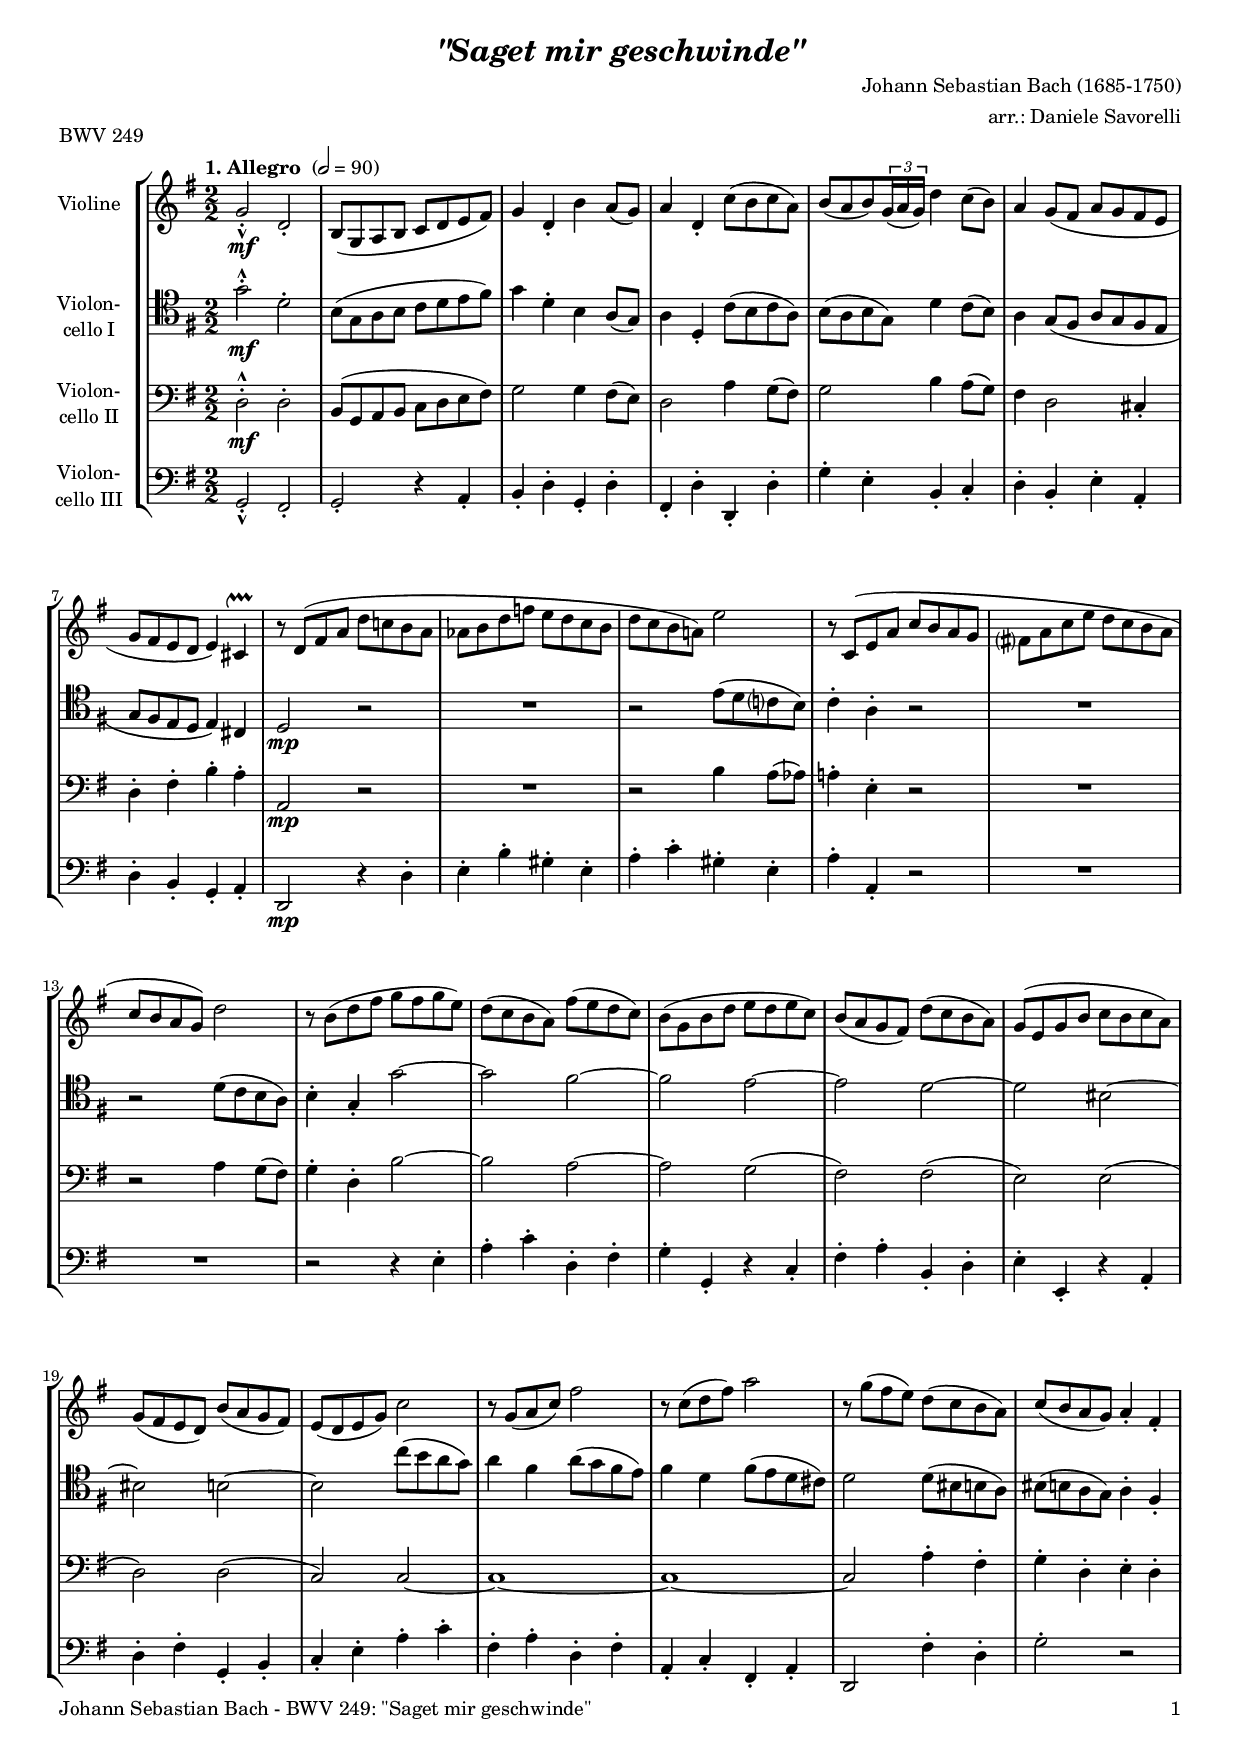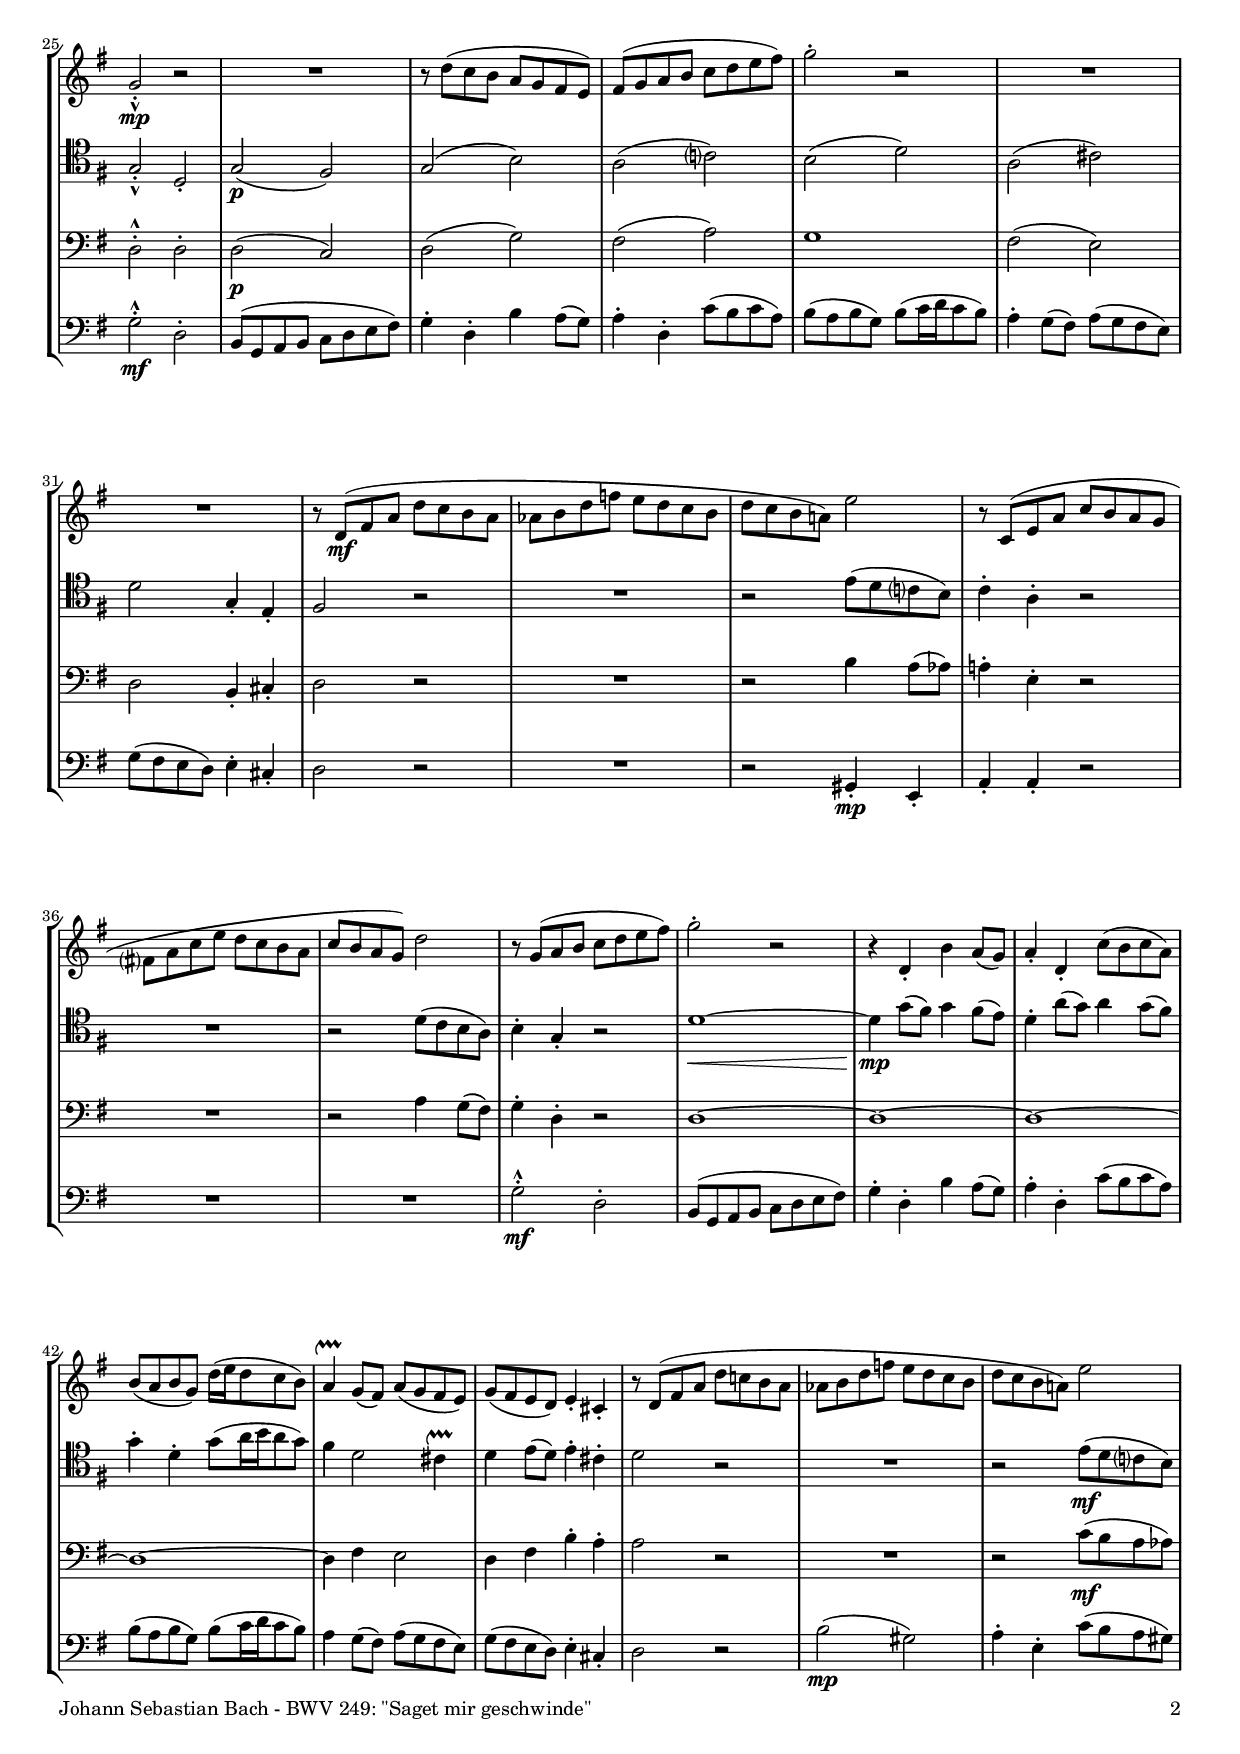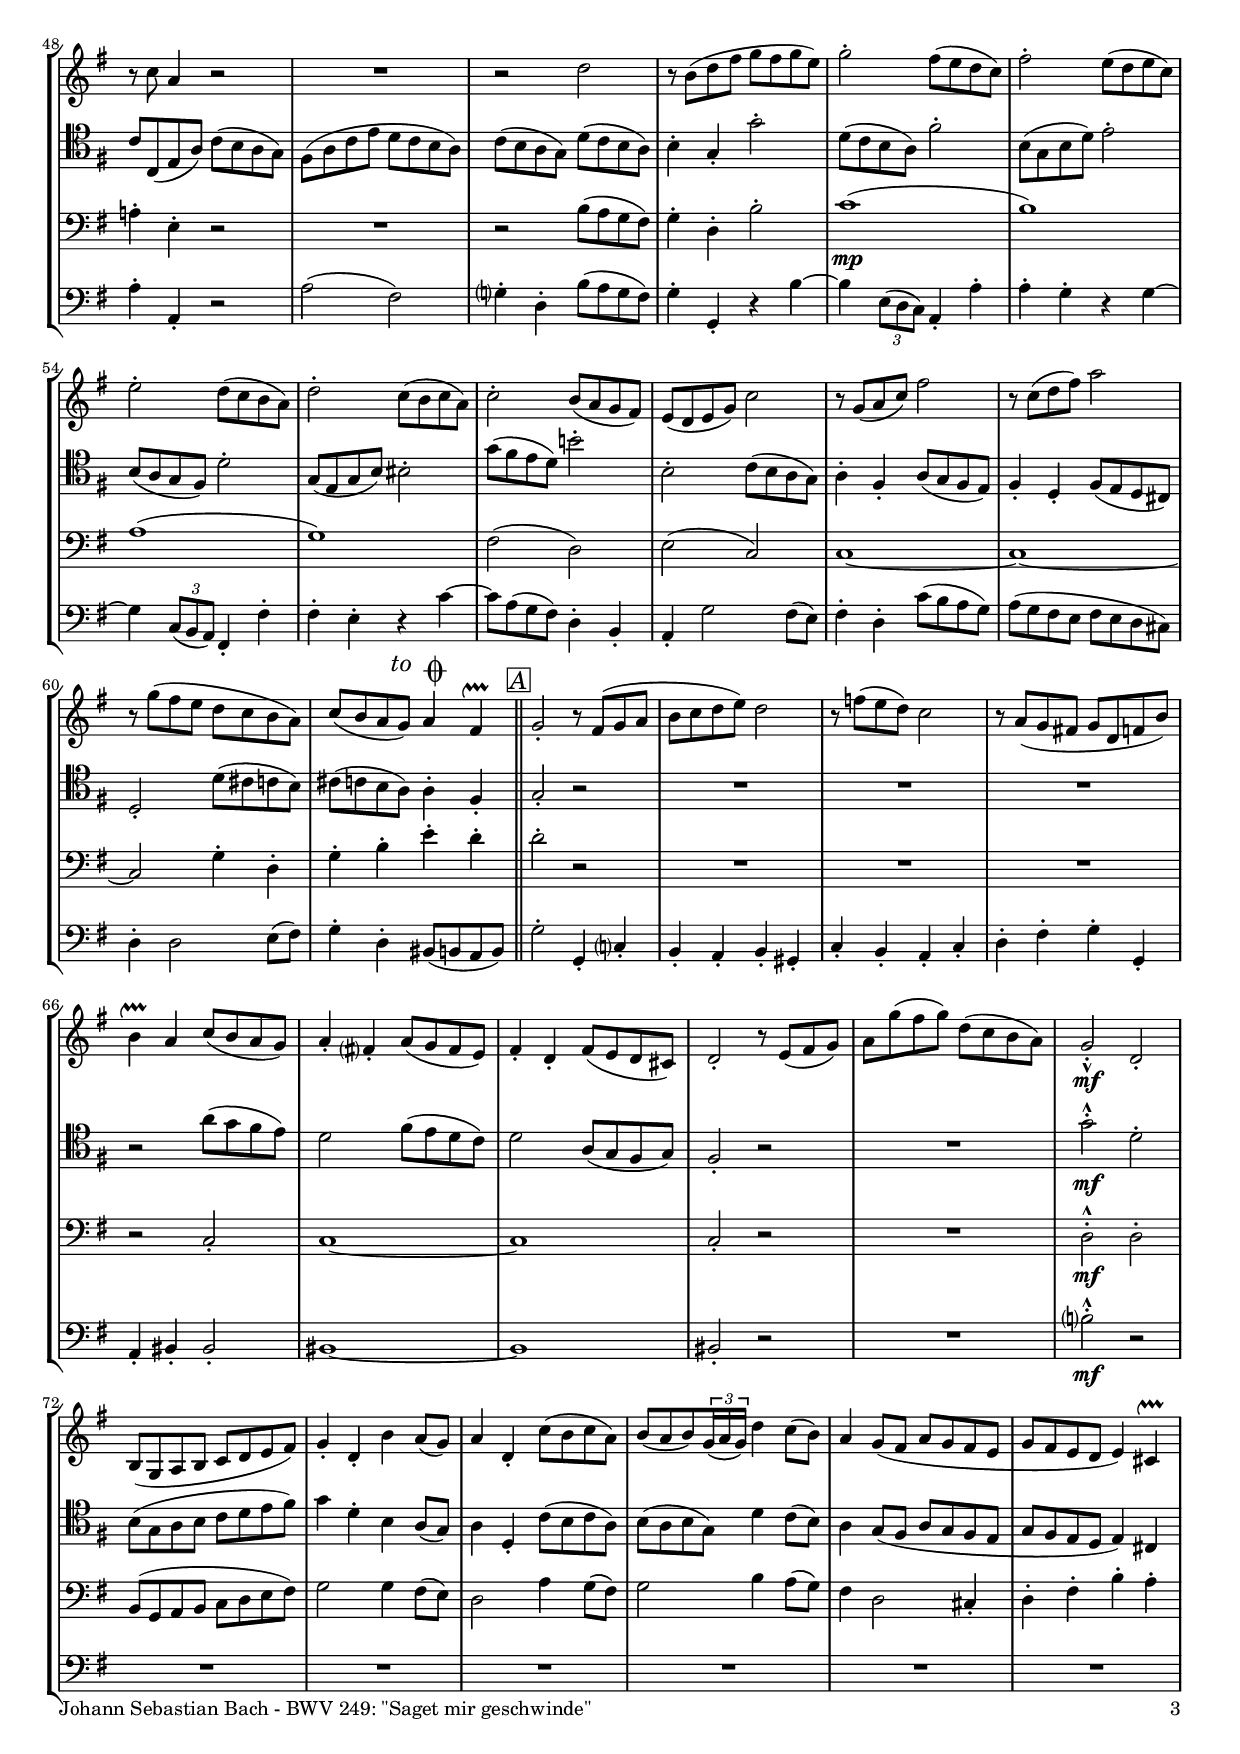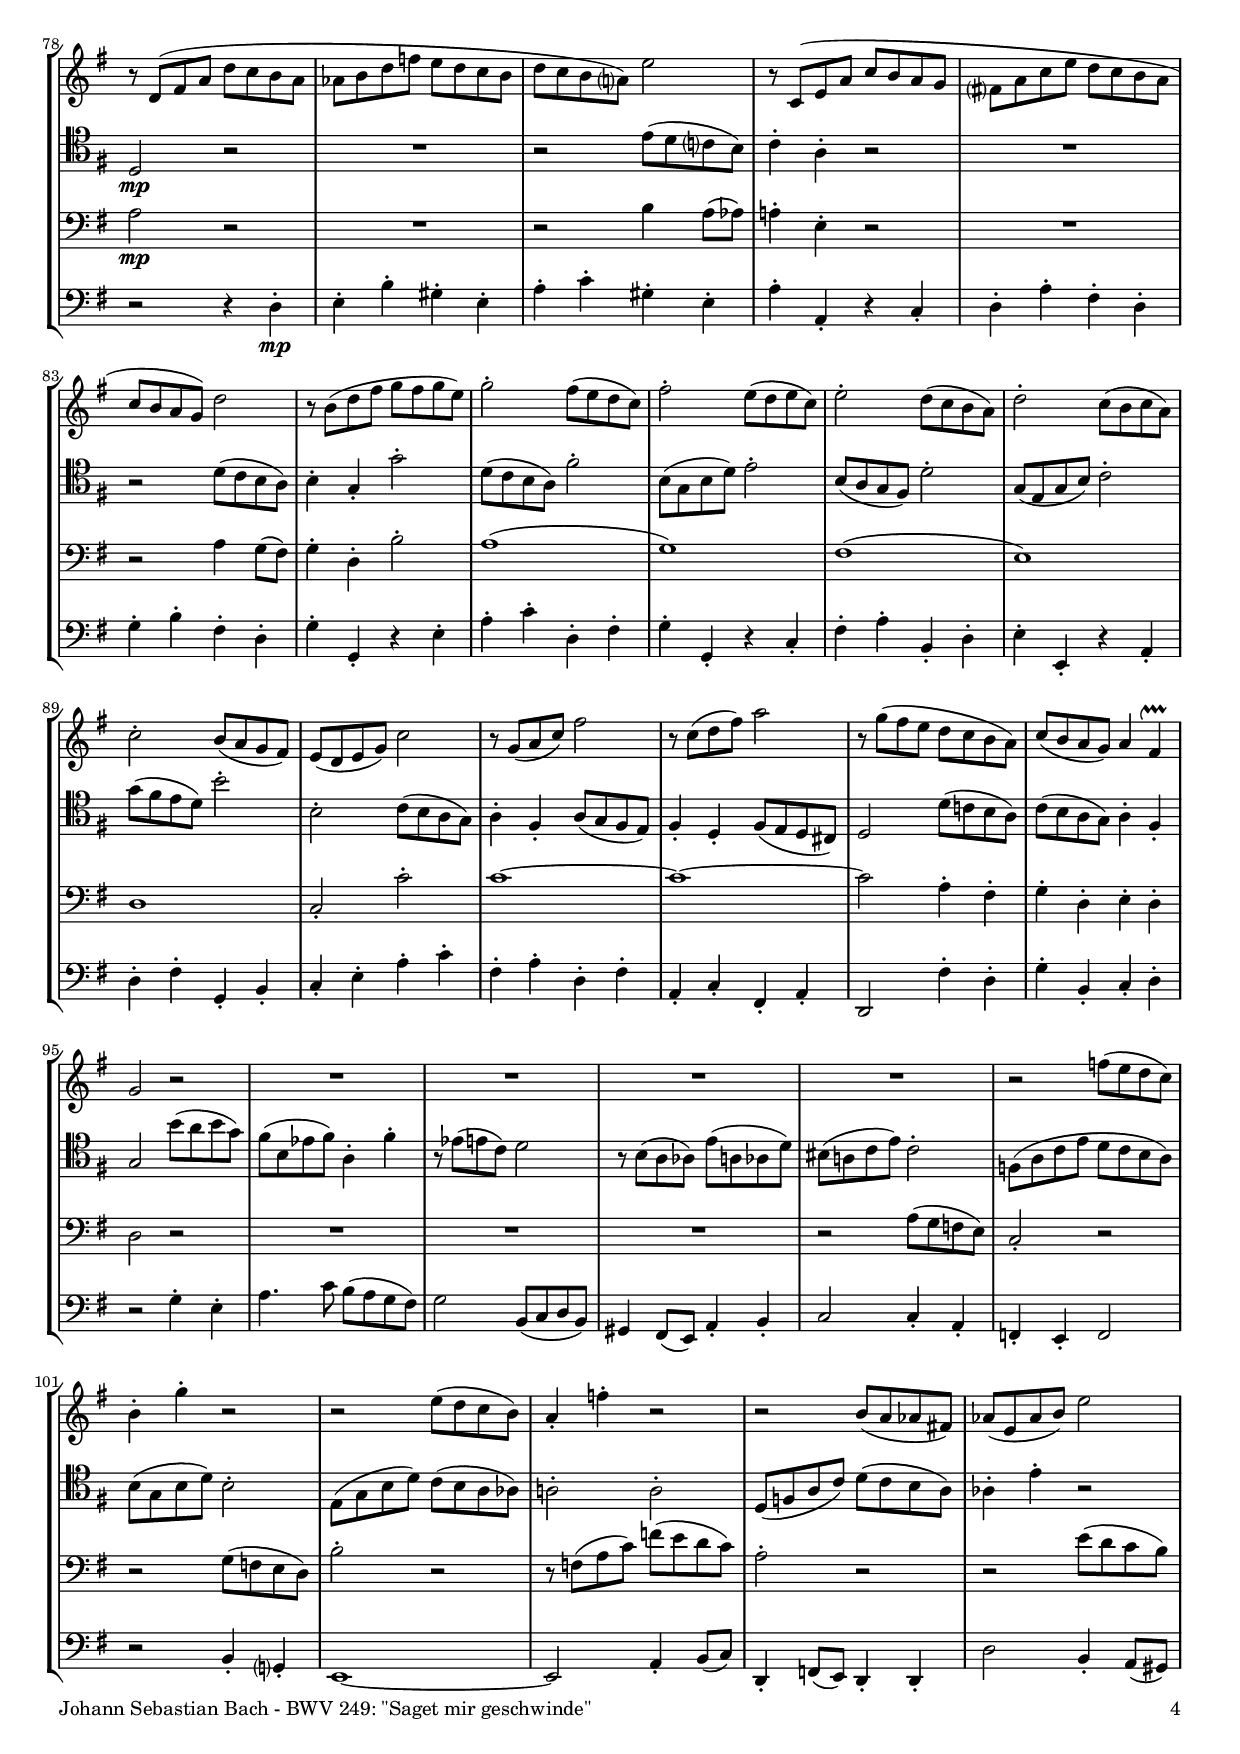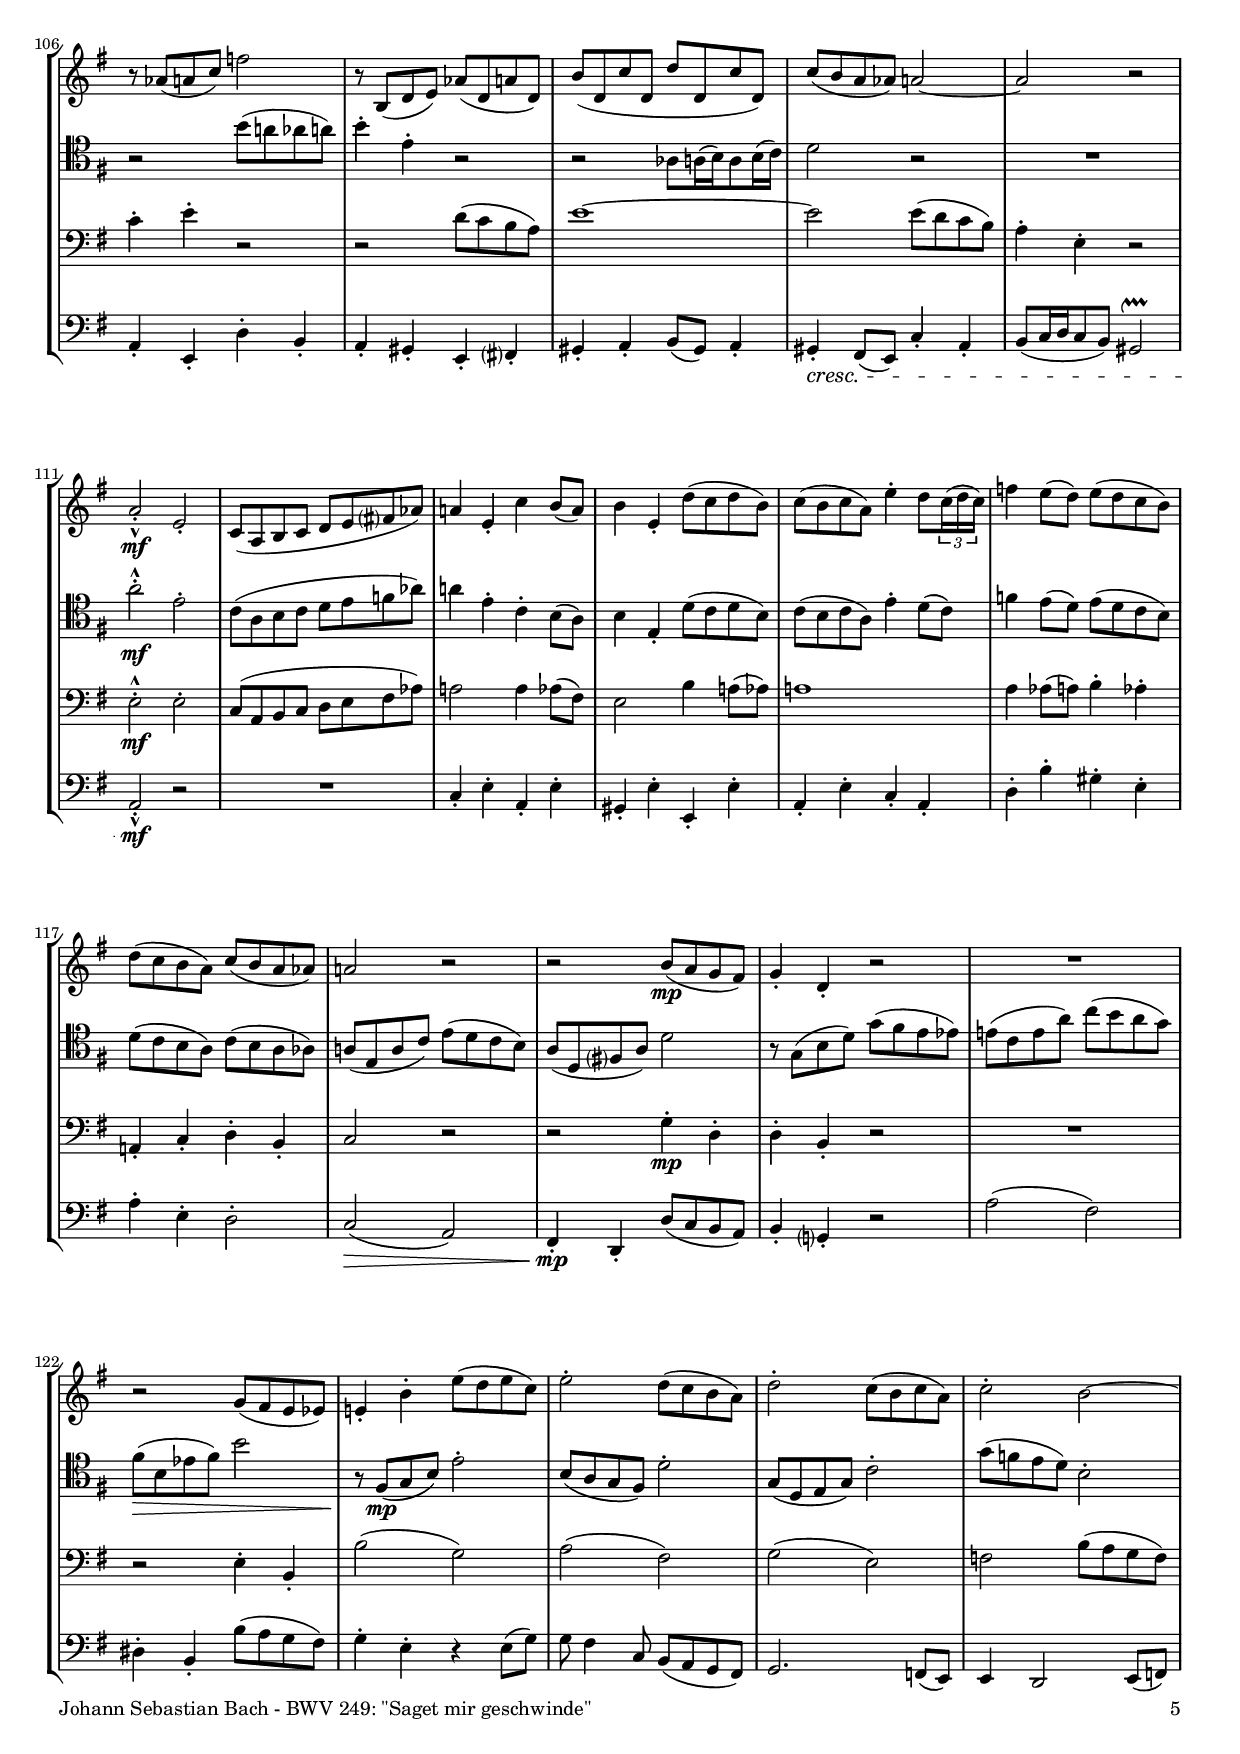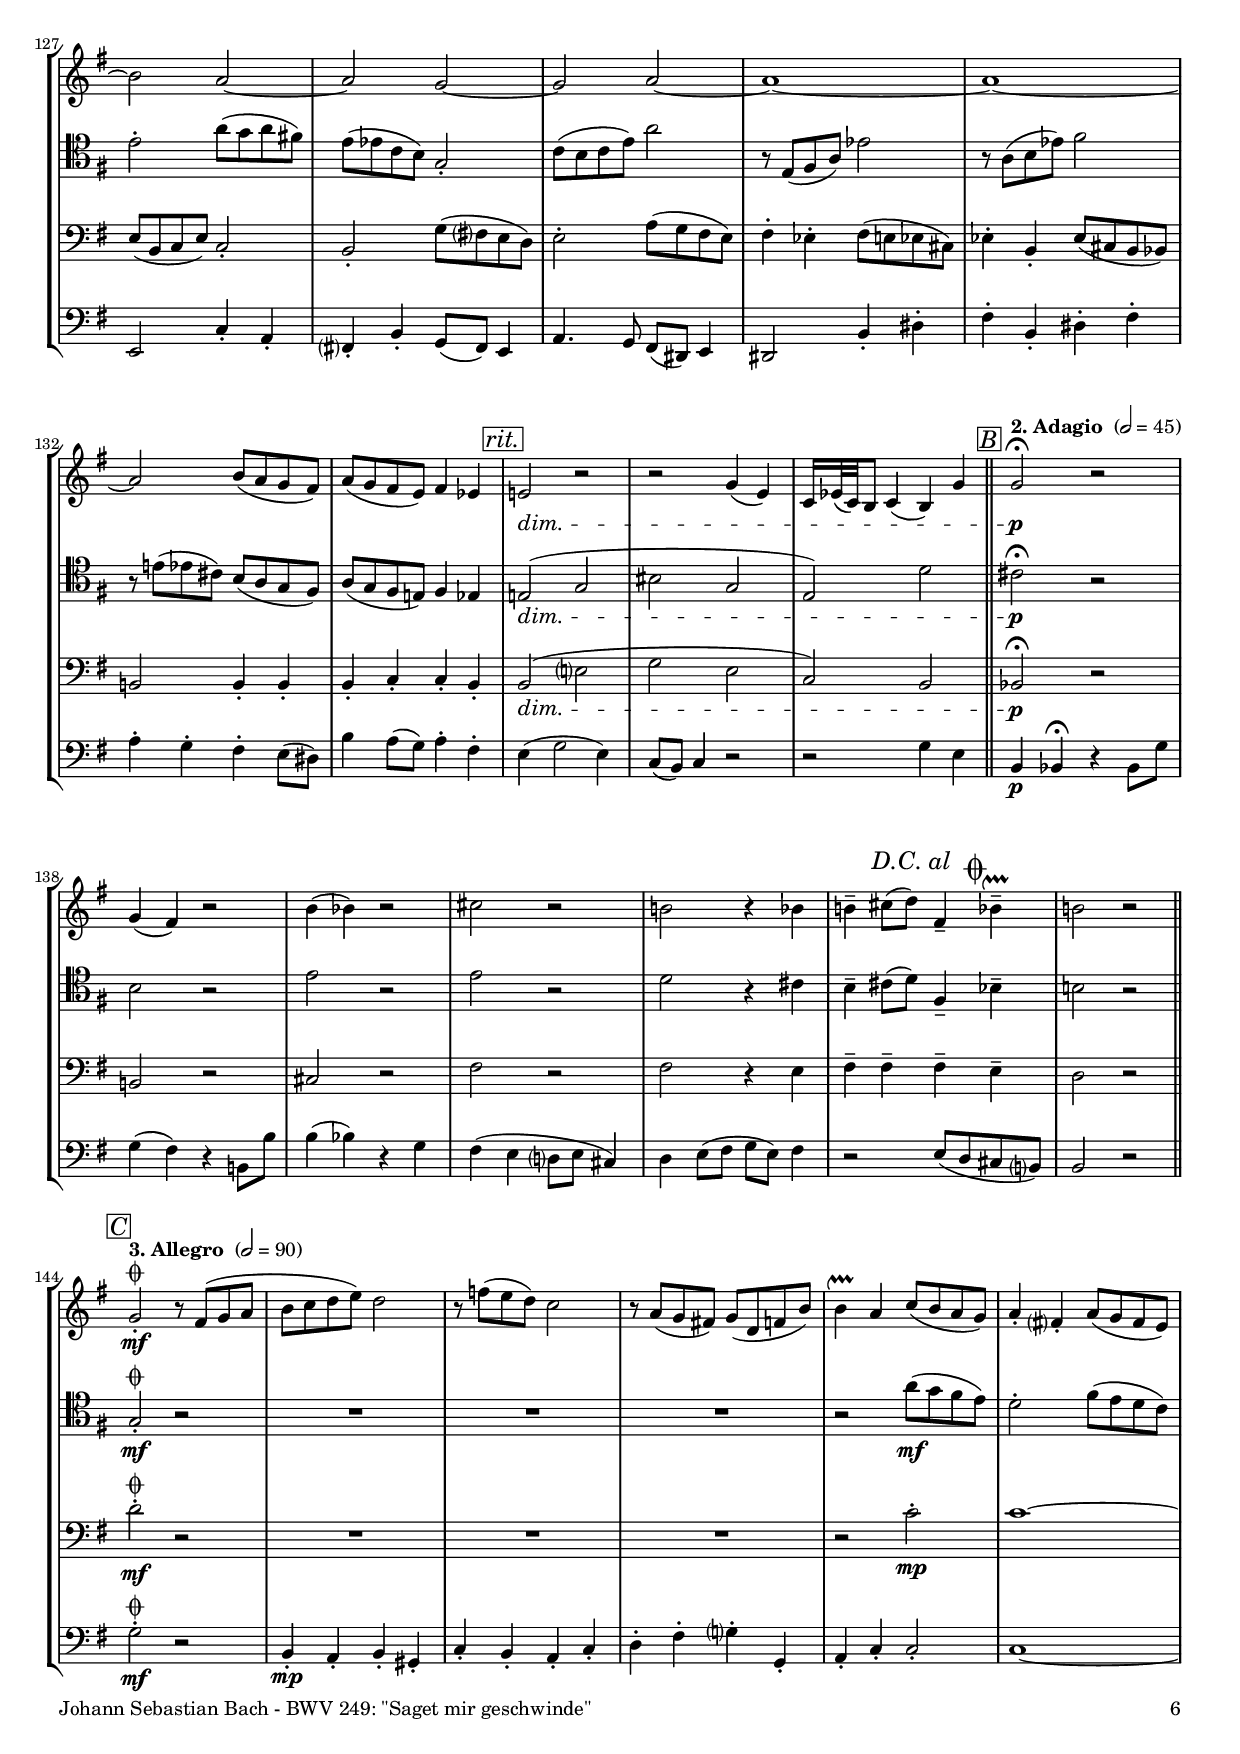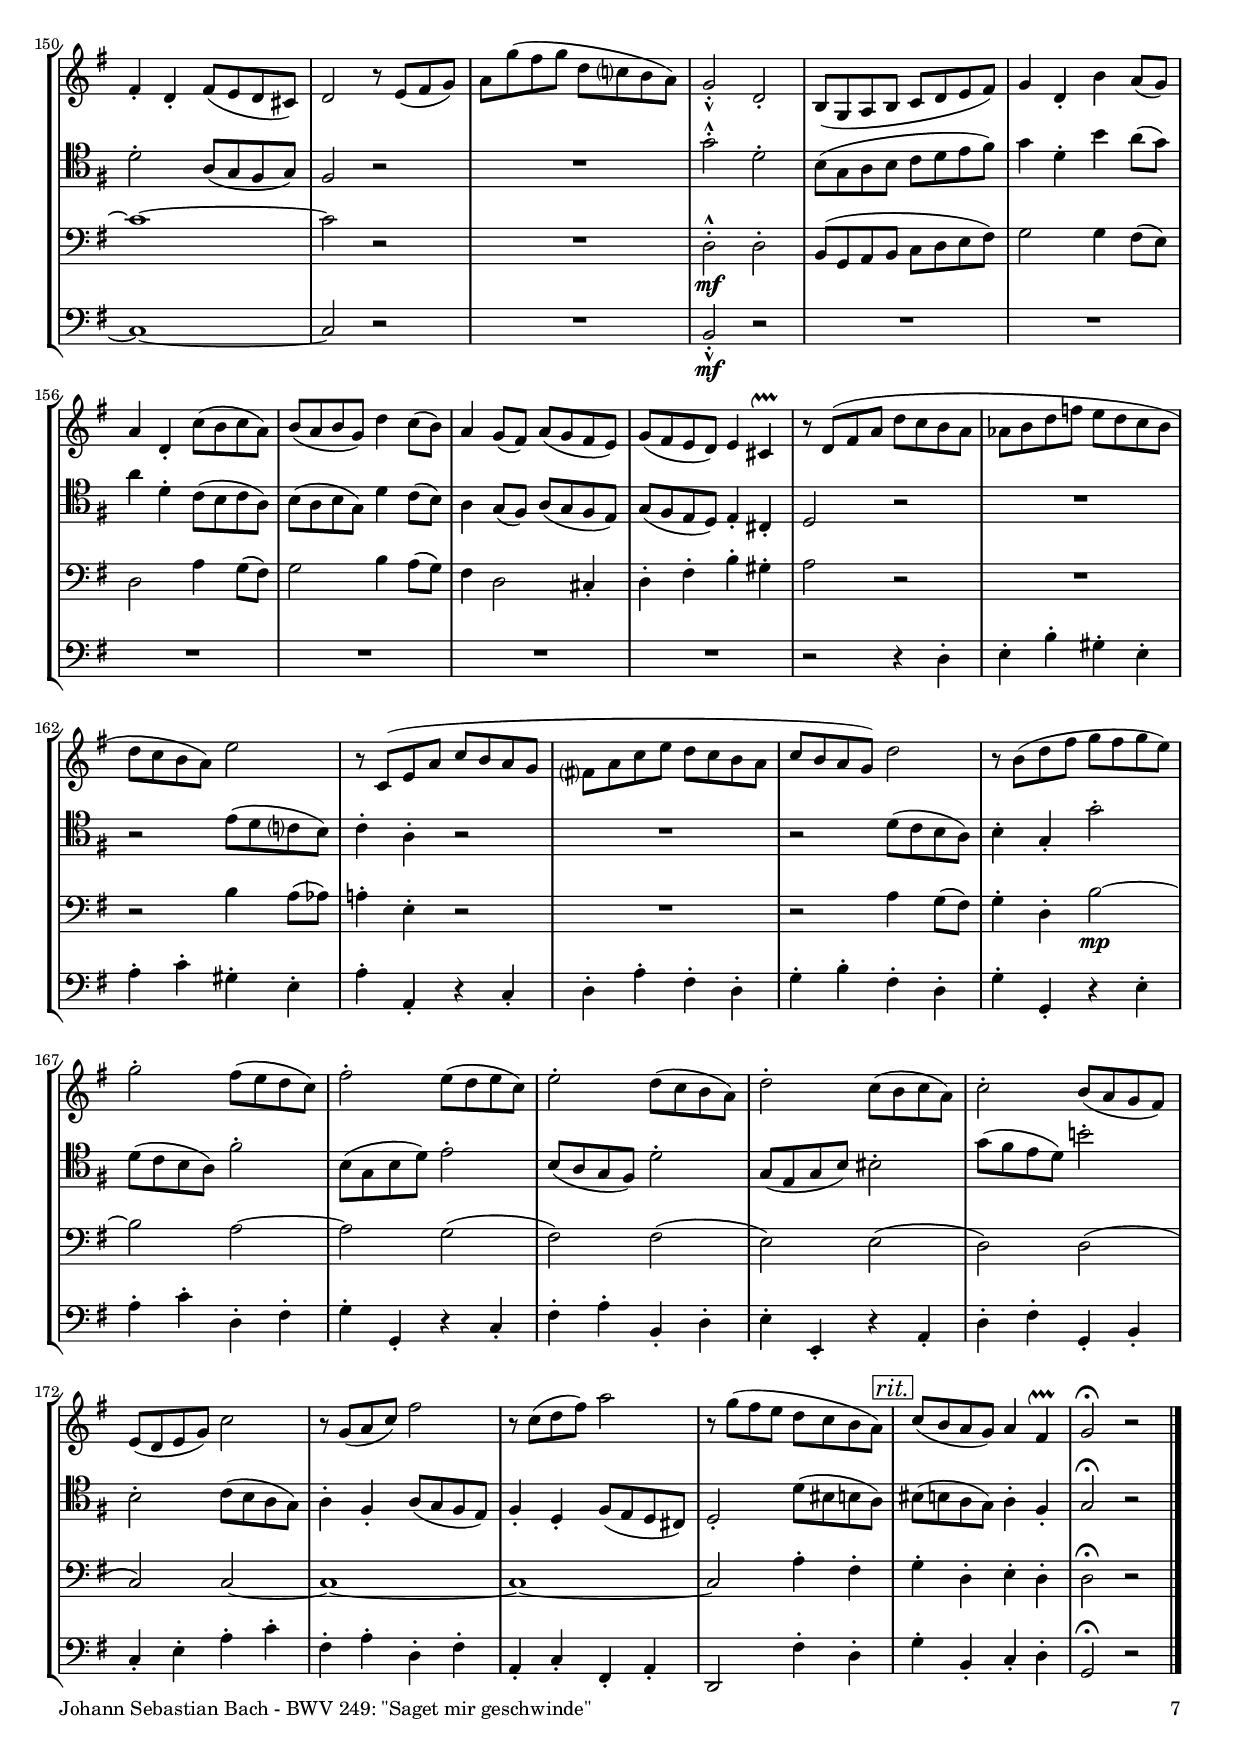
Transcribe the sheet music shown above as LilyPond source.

\version "2.22.0"
\include "deutsch.ly"
  
#(set-global-staff-size 17)

\header {
  title     = \markup \bold \italic "\"Saget mir geschwinde\""
  composer  = "Johann Sebastian Bach (1685-1750)"
  arranger  = "arr.: Daniele Savorelli"
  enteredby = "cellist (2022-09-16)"
  piece     = "BWV 249"
}

voiceconsts = {
  \key g \major
  \time 2/2
  \clef "bass"
  \numericTimeSignature
  \compressEmptyMeasures
  % Set default beaming for all staves
%  \set Timing.beamExceptions = #'()
%  \set Timing.baseMoment     = #(ly:make-moment 1 4)
%  \set Timing.beatStructure  = #'(1 1 1)
}

micl = "clarinet"
mifl = "flute"
miob = "oboe"
mifh = "french horn"
misx = "tenor sax"
mist = "string ensemble 1"
mipz = "pizzicato strings"
mivl = "violin"
miba = "cello"

introa = { \tempo "1. Allegro " 2=90 }
introb = { \bar "||" \mark \markup \box \italic "B" \tempo "2. Adagio "  2=45 }
introc = { \bar "||" \mark \markup \box \italic "C" \tempo "3. Allegro " 2=90 }

arco = \markup \italic "arco"
boxa = { \bar "||" \mark \markup \box \italic "A" }
dcac = \mark \markup { \italic "D.C. al " \musicglyph #"scripts.coda" }
pizz = \markup \italic "pizz."
rit  = \mark \markup \box \italic "rit."
toco = \mark \markup { \italic "to " \musicglyph #"scripts.coda" }

va = \relative c'' {
  \voiceconsts
  \clef "treble"

  \introa
  g2-.-^\mf d-.
  h8( g a h c d e fis)
  g4 d-. h' a8( g)
  a4 d,-. c'8( h c a)
  h( a h) \tuplet 3/2 8 { g16( a g) } d'4 c8( h)
  a4 g8( fis a g fis e

  g fis e d e4) cis\upprall
  r8 d( fis a d c! h a
  as h d f e d c h
  d c h a!) e'2
  r8 c,( e a c h a g
  fis? a c e d c h a

  c h a g) d'2
  r8 h( d fis g fis g e)
  d( c h a) fis'( e d c)
  h( g h d e d e c)
  h( a g fis) d'( c h a)
  g( e g h c h c a)

  g( fis e d) h'( a g fis)
  e( d e g) c2
  r8 g( a c) fis2
  r8 c( d fis) a2
  r8 g( fis e) d( c h a)
  c( h a g) a4-. fis-.
  g2-.-^\mp r
  R1

  r8 d'( c h a g fis e)
  fis( g a h c d e fis)
  g2-. r
  R1*2
  r8 d,(\mf fis a d c h a
  as h d f e d c h
  d c h a!) e'2

  r8 c,( e a c h a g
  fis? a c e d c h a
  c h a g) d'2
  r8 g,( a h c d e fis)
  g2-. r
  r4 d,-. h' a8( g)
  a4-. d,-. c'8( h c a)

  h( a h g) d'16( e d8 c h)
  a4\upprall g8( fis) a( g fis e)
  g( fis e d) e4-. cis-.
  r8 d( fis a d c! h a
  as h d f e d c h
  d c h a!) e'2

  r8 c a4 r2
  R1
  r2 d
  r8 h( d fis g fis g e)
  g2-. fis8( e d c)
  fis2-. e8( d e c)
  e2-. d8( c h a)
  d2-. c8( h c a)
  c2-. h8( a g fis)

  e( d e g) c2
  r8 g( a c) fis2
  r8 c( d fis) a2
  r8 g( fis e d c h a)
  c( h a g) \toco a4 fis\upprall \boxa
  g2-. r8 fis8( g a
  h c d e) d2

  r8 f( e d) c2
  r8 a( g fis! g d f h)
  h4\upprall a c8( h a g)
  a4-. fis?-. a8( g fis e)
  fis4-. d-. fis8( e d cis)
  d2-. r8 e( fis g)

  a g'( fis g) d( c h a)
  g2-.-^\mf d-.
  h8( g a h c d e fis)
  g4-. d-. h' a8( g)
  a4 d,-. c'8( h c a)
  h( a h) \tuplet 3/2 8 { g16( a g) } d'4 c8( h)

  a4 g8( fis a g fis e
  g fis e d e4) cis\upprall
  r8 d( fis a d c h a
  as h d f e d c h
  d c h a?) e'2
  r8 c,( e a c h a g

  fis? a c e d c h a
  c h a g) d'2
  r8 h( d fis g fis g e)
  g2-. fis8( e d c)
  fis2-. e8( d e c)
  e2-. d8( c h a)
  d2-. c8( h c a)

  c2-. h8( a g fis)
  e( d e g) c2
  r8 g( a c) fis2
  r8 c( d fis) a2
  r8 g( fis e d c h a)
  c( h a g) a4 fis\upprall
  g2 r
  R1*4

  r2 f'8( e d c)
  h4-. g'-. r2
  r e8( d c h)
  a4-. f'-. r2
  r h,8( a as fis!)
  as( e as h) e2
  r8 as,( a c) f2

  r8 h,,( d e) as( d, a' d,)
  h'( d, c' d, d' d, c' d,)
  c'( h a as) a2~
  a r
  a-.-^\mf e-.
  c8( a h c
  d e fis? as)
  a!4 e-. c' h8( a)

  h4 e,-. d'8( c d h)
  c( h c a) e'4-. d8 \tuplet 3/2 8 { c16( d c) }
  f4 e8( d) e( d c h)
  d( c h a) c( h a as)
  a!2 r
  r h8(\mp a g fis)
  g4-. d-. r2
  R1

  r2 g8( fis e es)
  e!4-. h'-. e8( d e c)
  e2-. d8( c h a)
  d2-. c8( h c a)
  c2-. h~
  h a~
  a g~
  g a~
  a1~
  a~
  a2 h8( a g fis)

  a( g fis e) fis4 es \rit
  e!2\dim r
  r g4( e)
  c16 es32( c) h8 c4( h) g'

  \introb
  g2\fermata\p r
  g4( fis) r2
  h4( b) r2
  cis r
  h! r4 b

  h!-- cis8( d) \dcac fis,4-- b--\upprall
  h!2 r

  \introc
  g-.\mf \coda r8 fis8( g a
  h c d e) d2
  r8 f( e d) c2
  r8 a( g fis!) g( d f h)
  h4\upprall a c8( h a g)

  a4-. fis?-. a8( g fis e)
  fis4-. d-. fis8( e d cis)
  d2 r8 e( fis g)
  a g'( fis g d c? h a)
  g2-.-^ d-.
  h8( g a h c d e fis)
  g4 d-. h' a8( g)

  a4 d,-. c'8( h c a)
  h( a h g) d'4 c8( h)
  a4 g8( fis) a( g fis e)
  g( fis e d) e4 cis\upprall
  r8 d( fis a d c h a
  as h d f e d c h

  d c h a) e'2
  r8 c,( e a c h a g
  fis? a c e d c h a
  c h a g) d'2
  r8 h( d fis g fis g e)
  g2-. fis8( e d c)
  fis2-. e8( d e c)

  e2-. d8( c h a)
  d2-. c8( h c a)
  c2-. h8( a g fis)
  e( d e g) c2
  r8 g( a c) fis2
  r8 c( d fis) a2
  r8 g( fis e d c h a) \rit
  c( h a g) a4 fis\upprall

  g2\fermata r \bar "|."
}

vb = \relative c'' {
  \voiceconsts
  \clef "tenor"

  \introa
  g2-.-^\mf d-.
  h8( g a h c d e fis)
  g4 d-. h a8( g)
  a4 d,-. c'8( h c a)
  h( a h g) d'4 c8( h)
  a4 g8( fis a g fis e
  g fis e d e4) cis

  d2\mp r
  R1
  r2 e'8( d c? h)
  c4-. a-. r2
  R1
  r2 d8( c h a)
  h4-. g-. g'2~
  g fis~
  fis e~
  e d~
  d his~
  his h~

  h c'8( h a g)
  a4 fis a8( g fis e)
  fis4 d fis8( e d cis)
  d2 d8( his h a)
  his( h a g) a4-. fis-.
  g2-.-^ d-.
  g(\p fis)
  g( h)
  a( c?)

  h( d)
  a( cis)
  d g,4-. e-.
  fis2 r
  R1
  r2 e'8( d c? h)
  c4-. a-. r2
  R1
  r2 d8( c h a)
  h4-. g-. r2
  d'1~\<
  d4\!\mp g8( fis) g4 fis8( e)

  d4-. a'8( g) a4 g8( fis)
  g4-. d-. g8( a16 h a8 g)
  fis4 d2 cis4\upprall
  d e8( d) e4-. cis-.
  d2 r
  R1
  r2 e8(\mf d c? h)
  c c,( e a) c( h a g)

  fis( a c e d c h a)
  c( h a g) d'( c h a)
  h4-. g-. g'2-.
  d8( c h a) fis'2-.
  h,8( g h d) e2-.
  h8( a g fis) d'2-.
  g,8( e g h) his2-.

  g'8( fis e d) h'!2-.
  h,-. c8( h a g)
  a4-. fis-. a8( g fis e)
  fis4-. d-. fis8( e d cis)
  d2-. d'8( cis c h)
  cis( c h a) \toco a4-. fis-. \boxa
  g2-. r
  R1*3

  r2 a'8( g fis e)
  d2 fis8( e d c)
  d2 a8( g fis g)
  fis2-. r
  R1
  g'2-.-^\mf d-.
  h8( g a h c d e fis)
  g4 d-. h a8( g)
  a4 d,-. c'8( h c a)

  h( a h g) d'4 c8( h)
  a4 g8( fis a g fis e
  g fis e d e4) cis
  d2\mp r
  R1
  r2 e'8( d c? h)
  c4-. a-. r2
  R1
  r2 d8( c h a)

  h4-. g-. g'2-.
  d8( c h a) fis'2-.
  h,8( g h d) e2-.
  h8( a g fis) d'2-.
  g,8( e g h) c2-.
  g'8( fis e d) h'2-.
  h,-. c8( h a g)
  a4-. fis-. a8( g fis e)

  fis4-. d-. fis8( e d cis)
  d2 d'8( c! h a)
  c( h a g) a4-. fis-.
  g2 h'8( a h g)
  fis( h, es fis) a,4-. fis'-.
  r8 es( e c) d2

  r8 h( a as) e'( a, as d)
  his( a! c e) c2-.
  f,8( a c e d c h a)
  h( g h d) h2-.
  e,8( g h d) c( h a as)
  a!2-. a-.

  d,8( f a c) d( c h a)
  as4-. e'-. r2
  r h'8( a! as a)
  h4-. e,-. r2
  r as,8 a16( h) a8 h16( c)
  d2 r
  R1
  a'2-.-^\mf e-.

  c8( a h c d e f as)
  a!4 e-. c-. h8( a)
  h4 e,-. d'8( c d h)
  c( h c a) e'4-. d8( c)
  f4 e8( d) e( d c h)
  d( c h a) c( h a as)

  a!( e a c) e( d c h)
  a( d, fis? a) d2
  r8 g,( h d) g( fis e es)
  e!( c e a) c( h a g)
  fis(\> h, es fis) h2
  r8\! fis,(\mp g h) e2-.

  h8( a g fis) d'2-.
  g,8( d e g) c2-.
  g'8( f e d) h2-.
  e-. a8( g a fis!)
  e( es c h) g2-.
  c8( h c e) a2
  r8 e,( fis a) es'2

  r8 a,( h es) fis2
  r8 e!( es cis) h( a g fis)
  a( g fis e!) fis4 es \rit
  e!2(\dim g
  his g
  e) d'

  \introb
  cis\fermata\p r
  h r
  e r
  e r

  d r4 cis
  h-- cis8( d) fis,4-- b--
  h!2 r

  \introc
  g-.\mf\coda r
  R1*3
  r2 a'8(\mf g fis e)
  d2-. fis8( e d c)
  d2-. a8( g fis g)
  fis2 r
  R1
  g'2-.-^ d-.

  h8( g a h c d e fis)
  g4 d-. h' a8( g)
  a4 d,-. c8( h c a)
  h( a h g) d'4 c8( h)
  a4 g8( fis) a( g fis e)
  g( fis e d) e4-. cis-.
  d2 r

  R1
  r2 e'8( d c? h)
  c4-. a-. r2
  R1
  r2 d8( c h a)
  h4-. g-. g'2-.
  d8( c h a) fis'2-.
  h,8( g h d) e2-.
  h8( a g fis) d'2-.
  g,8( e g h) his2-.

  g'8( fis e d) h'!2-.
  h,-. c8( h a g)
  a4-. fis-. a8( g fis e)
  fis4-. d-. fis8( e d cis)
  d2-. d'8( his h a) \rit
  his( h a g) a4-. fis-.
  g2\fermata r \bar "|."
}

vc = \relative c {
  \voiceconsts

  \introa
  d2-.-^\mf d-.
  h8( g a h c d e fis)
  g2 g4 fis8( e)
  d2 a'4 g8( fis)
  g2 h4 a8( g)
  fis4 d2 cis4-.
  d-. fis-. h-. a-.
  a,2\mp r
  R1
  r2 h'4 a8( as)

  a!4-. e-. r2
  R1
  r2 a4 g8( fis)
  g4-. d-. h'2~
  h a~
  a g(
  fis) fis(
  e) e(
  d) d(
  c) c~
  c1~
  c~
  c2 a'4-. fis-.
  g-. d-. e-. d-.

  d2-.-^ d-.
  d(\p c)
  d( g)
  fis( a)
  g1
  fis2( e)
  d h4-. cis-.
  d2 r
  R1
  r2 h'4 a8( as)
  a!4-. e-. r2
  R1
  r2 a4 g8( fis)
  g4-. d-. r2

  d1~
  d~
  d~
  d~
  d4 fis e2
  d4 fis h-. a-.
  a2 r
  R1
  r2 c8(\mf h a as)
  a!4-. e-. r2
  R1
  r2 h'8( a g fis)
  g4-. d-. h'2-.

  c1(\mp
  h)
  a(
  g)
  fis2( d)
  e( c)
  c1~
  c~
  c2 g'4-. d-.
  g-. h-. \toco e-. d-. \boxa
  d2-. r
  R1*3
  r2 c,-.
  c1~
  c

  c2-. r
  R1
  d2-.-^\mf d-.
  h8( g a h c d e fis)
  g2 g4 fis8( e)
  d2 a'4 g8( fis)
  g2 h4 a8( g)
  fis4 d2 cis4-.
  d-. fis-. h-. a-.
  a2\mp r
  R1

  r2 h4 a8( as)
  a!4-. e-. r2
  R1
  r2 a4 g8( fis)
  g4-. d-. h'2-.
  a1(
  g)
  fis(
  e)
  d
  c2-. c'-.
  c1~
  c~
  c2 a4-. fis-.

  g-. d-. e-. d-.
  d2 r
  R1*3
  r2 a'8( g f e)
  c2-. r
  r g'8( f e d)
  h'2-. r
  r8 f( a c) f( e d c)
  a2-. r

  r e'8( d c h)
  c4-. e-. r2
  r d8( c h a)
  e'1~
  e2 e8( d c h)
  a4-. e-. r2
  e-.-^\mf e-.
  c8( a h c d e fis as)
  a!2 a4 as8( fis)

  e2 h'4 a!8( as)
  a!1
  a4 as8( a) h4-. as-.
  a,!-. c-. d-. h-.
  c2 r
  r g'4-.\mp d-.
  d-. h-. r2
  R1
  r2 e4-. h-.
  h'2( g)
  a( fis)
  g( e)

  f h8( a g f)
  e( h c e) c2-.
  h-. g'8( fis? e d)
  e2-. a8( g fis e)
  fis4-. es-. fis8( e es cis)
  es4-. h-. es8( cis h b)
  h!2 h4-. h-.

  h-. c-. c-. h-. \rit
  h2(\dim e?
  g e
  c) h

  \introb
  b\fermata\p r
  h! r
  cis r
  fis r
  fis r4 e
  fis-- fis-- \dcac fis-- e--
  d2 r

  \introc
  d'-.\mf\coda r
  R1*3
  r2 c-.\mp

  c1~
  c~
  c2 r
  R1
  d,2-.-^\mf d-.
  h8( g a h c d e fis)
  g2 g4 fis8( e)
  d2 a'4 g8( fis)
  g2 h4 a8( g)
  fis4 d2 cis4-.
  d-. fis-. h-. gis-.

  a2 r
  R1
  r2 h4 a8( as)
  a!4-. e-. r2
  R1
  r2 a4 g8( fis)
  g4-. d-. h'2~\mp
  h a~
  a g(
  fis) fis(
  e) e(
  d) d(
  c) c~
  c1~

  c~
  c2 a'4-. fis-. \rit
  g-. d-. e-. d-.
  d2\fermata r \bar "|."
}

vd = \relative c {
  \voiceconsts

  \introa
  g2-.-^ fis-.
  g-. r4 a-.
  h-. d-. g,-. d'-.
  fis,-. d'-. d,-. d'-.
  g-. e-. h-. c-.
  d-. h-. e-. a,-.
  d-. h-. g-. a-.
  d,2\mp r4 d'-.
  e-. h'-. gis-. e-.
  a-. c-. gis-. e-.

  a-. a,-. r2
  R1*2
  r2 r4 e'-.
  a-. c-. d,-. fis-.
  g-. g,-. r c-.
  fis-. a-. h,-. d-.
  e-. e,-. r a-.
  d-. fis-. g,-. h-.
  c-. e-. a-. c-.
  fis,-. a-. d,-. fis-.
  a,-. c-. fis,-. a-.

  d,2 fis'4-. d-.
  g2-. r
  g-.-^\mf d-.
  h8( g a h c d e fis)
  g4-. d-. h' a8( g)
  a4-. d,-. c'8( h c a)
  h( a h g) h( c16 d c8 h)
  a4-. g8( fis) a( g fis e)

  g( fis e d) e4-. cis-.
  d2 r
  R1
  r2 gis,4-.\mp e-.
  a-. a-. r2
  R1*2
  g'2-.-^\mf d-.
  h8( g a h c d e fis)
  g4-. d-. h' a8( g)
  a4-. d,-. c'8( h c a)

  h( a h g) h( c16 d c8 h)
  a4 g8( fis) a( g fis e)
  g( fis e d) e4-. cis-.
  d2 r
  h'(\mp gis)
  a4-. e-. c'8( h a gis)
  a4-. a,-. r2
  a'( fis)

  g?4-. d-. h'8( a g fis)
  g4-. g,-. r h'~
  h \tuplet 3/2 4 { e,8( d c) } a4-. a'-.
  a-. g-. r g~
  g \tuplet 3/2 4 { c,8( h a) } fis4-. fis'-.
  fis-. e-. r c'~
  c8 a( g fis) d4-. h-.
  a-. g'2 fis8( e)

  fis4-. d-. c'8( h a g)
  a( g fis e fis e d cis)
  d4-. d2 e8( fis)
  g4-. d-. \toco his8( h a h) \boxa
  g'2-. g,4-. c?-.
  h-. a-. h-. gis-.
  c-. h-. a-. c-.
  d-. fis-. g-. g,-.

  a-. his-. his2-.
  his1~
  his
  his2-. r
  R1
  h'?2-.-^\mf r
  R1*6
  r2 r4 d,-.\mp
  e-. h'-. gis-. e-.
  a-. c-. gis-. e-.
  a-. a,-. r c-.
  d-. a'-. fis-. d-.

  g-. h-. fis-. d-.
  g-. g,-. r e'-.
  a-. c-. d,-. fis-.
  g-. g,-. r c-.
  fis-. a-. h,-. d-.
  e-. e,-. r a-.
  d-. fis-. g,-. h-.
  c-. e-. a-. c-.
  fis,-. a-. d,-. fis-.
  a,-. c-. fis,-. a-.

  d,2 fis'4-. d-.
  g-. h,-. c-. d-.
  r2 g4-. e-.
  a4. c8 h( a g fis)
  g2 h,8( c d h)
  gis4 fis8( e) a4-. h-.
  c2 c4-. a-.
  f-. e-. f2
  r h4-. g?-.
  e1~

  e2 a4-. h8( c)
  d,4-. f8( e) d4-. d-.
  d'2 h4-. a8( gis)
  a4-. e-. d'-. h-.
  a-. gis-. e-. fis?-.
  gis-. a-. h8( gis) a4-.
  gis-.\cresc fis8( e) c'4-. a-.
  h8( c16 d c8 h) gis2\upprall

  a-.-^\mf r
  R1
  c4-. e-. a,-. e'-.
  gis,-. e'-. e,-. e'-.
  a,-. e'-. c-. a-.
  d-. h'-. gis-. e-.
  a-. e-. d2-.
  c(\> a)
  fis4-.\!\mp d-. d'8( c h a)
  h4-. g?-. r2
  a'( fis)

  dis4-. h-. h'8( a g fis)
  g4-. e-. r e8( g)
  g fis4 c8 h( a g fis)
  g2. f8( e)
  e4 d2 e8( f)
  e2 c'4-. a-.
  fis?-. h-. g8( fis) e4

  a4. g8 fis( dis) e4
  dis2 h'4-. dis-.
  fis-. h,-. dis-. fis-.
  a-. g-. fis-. e8( dis)
  h'4 a8( g) a4-. fis-. \rit
  e( g2 e4)
  c8( h) c4 r2
  r g'4 e

  \introb
  h\p b\fermata r b8 g'
  g4( fis) r h,!8 h'
  h4( b) r g
  fis( e d?8 e cis4)
  d e8( fis g e) fis4
  r2 \dcac e8( d cis h?)
  h2 r

  \introc
  g'-.\mf\coda r
  h,4-.\mp a-. h-. gis-.

  c-. h-. a-. c-.
  d-. fis-. g?-. g,-.
  a-. c-. c2-.
  c1~
  c~
  c2 r
  R1
  h2-.-^\mf r
  R1*6
  r2 r4 d-.
  e-. h'-. gis-. e-.
  a-. c-. gis-. e-.

  a-. a,-. r c-.
  d-. a'-. fis-. d-.
  g-. h-. fis-. d-.
  g-. g,-. r e'-.
  a-. c-. d,-. fis-.
  g-. g,-. r c-.
  fis-. a-. h,-. d-.
  e-. e,-. r a-.
  d-. fis-. g,-. h-.
  c-. e-. a-. c-.

  fis,-. a-. d,-. fis-.
  a,-. c-. fis,-. a-.
  d,2 fis'4-. d-. \rit
  g-. h,-. c-. d-.
  g,2\fermata r \bar "|."
}


music = \new StaffGroup <<
      \new Staff {
	\set Staff.midiInstrument = \mivl
	\set Staff.instrumentName = \markup \center-column { "Violine" }
	\transpose g g { \va }
      }

      \new Staff {
	\set Staff.midiInstrument = \miba
	\set Staff.instrumentName = \markup \center-column { "Violon-" "cello I" }
	\transpose g g { \vb }
      }

      \new Staff {
	\set Staff.midiInstrument = \miba
	\set Staff.instrumentName = \markup \center-column { "Violon-" "cello II" }
	\transpose g g { \vc }
      }

      \new Staff {
	\set Staff.midiInstrument = \miba
	\set Staff.instrumentName = \markup \center-column { "Violon-" "cello III" }
	\transpose g g { \vd }
      }
>>

\book {
   \paper {
    print-page-number = ##t
    print-first-page-number = ##t
    ragged-last-bottom = ##f
    oddHeaderMarkup = \markup \null
    evenHeaderMarkup = \markup \null
    oddFooterMarkup = \markup {
      \fill-line {
        \on-the-fly #print-page-number-check-first
        "Johann Sebastian Bach - BWV 249: \"Saget mir geschwinde\"" \fromproperty #'page:page-number-string
      }
    }
    evenFooterMarkup = \oddFooterMarkup
  } \score {
    \music
    \layout {}
  }

  \score {
    \unfoldRepeats \music

    \midi {
      \context {
        \Score
      }
    }
  }
}